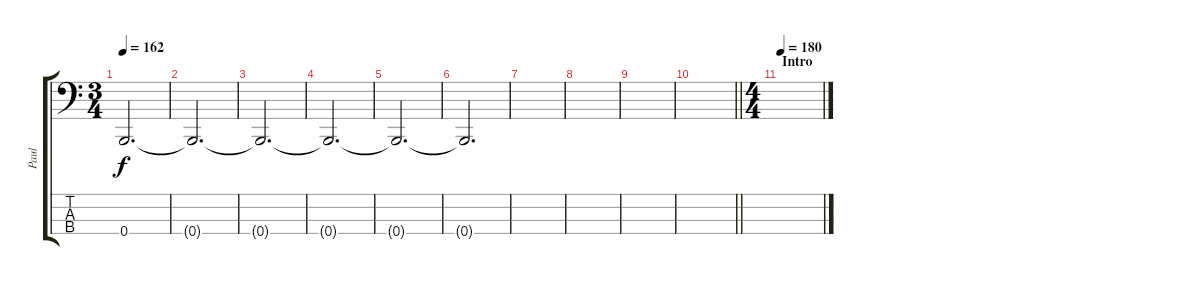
\track ("Paul" "Paul") {instrument electricbasspick}
\staff {score tabs}
\tuning (E2 B1 Gb1 B0) {hide}
\ts (3 4)
\tempo 162
\clef f4
\ks c
0.4.2{d dy f} |
0.4{t}.2{d} |
0.4{t}.2{d} |
0.4{t}.2{d} |
0.4{t}.2{d} |
0.4{t}.2{d} |
|
|
|
\barLineRight lightlight
|
\ts (4 4)
\section ("" "Intro")
\tempo 180
